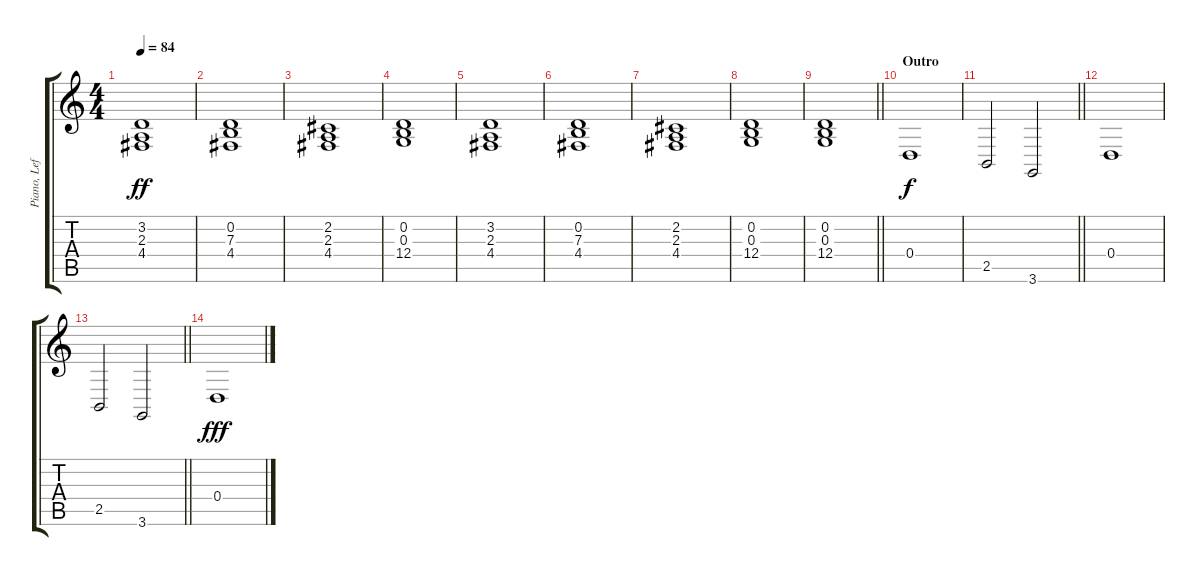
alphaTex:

\track ("Piano, Left Hand" "Piano, Lef") {instrument acousticgrandpiano}
\staff {score tabs}
\tuning (E4 B3 G3 D3 A2 E2) {hide}
\ts (4 4)
\tempo 84
\clef g2
\ks c
(3.2 2.3 4.4).1{dy ff} |
(0.2 7.3 4.4).1 |
(2.2 2.3 4.4).1 |
(0.2 0.3 12.4).1 |
(3.2 2.3 4.4).1 |
(0.2 7.3 4.4).1 |
(2.2 2.3 4.4).1 |
(0.2 0.3 12.4).1 |
\barLineRight lightlight
(0.2 0.3 12.4).1 |
\section ("" "Outro")
0.4.1{dy f} |
\barLineRight lightlight
2.5.2 3.6.2 |
0.4.1 |
\barLineRight lightlight
2.5.2 3.6.2 |
0.4.1{dy fff}
